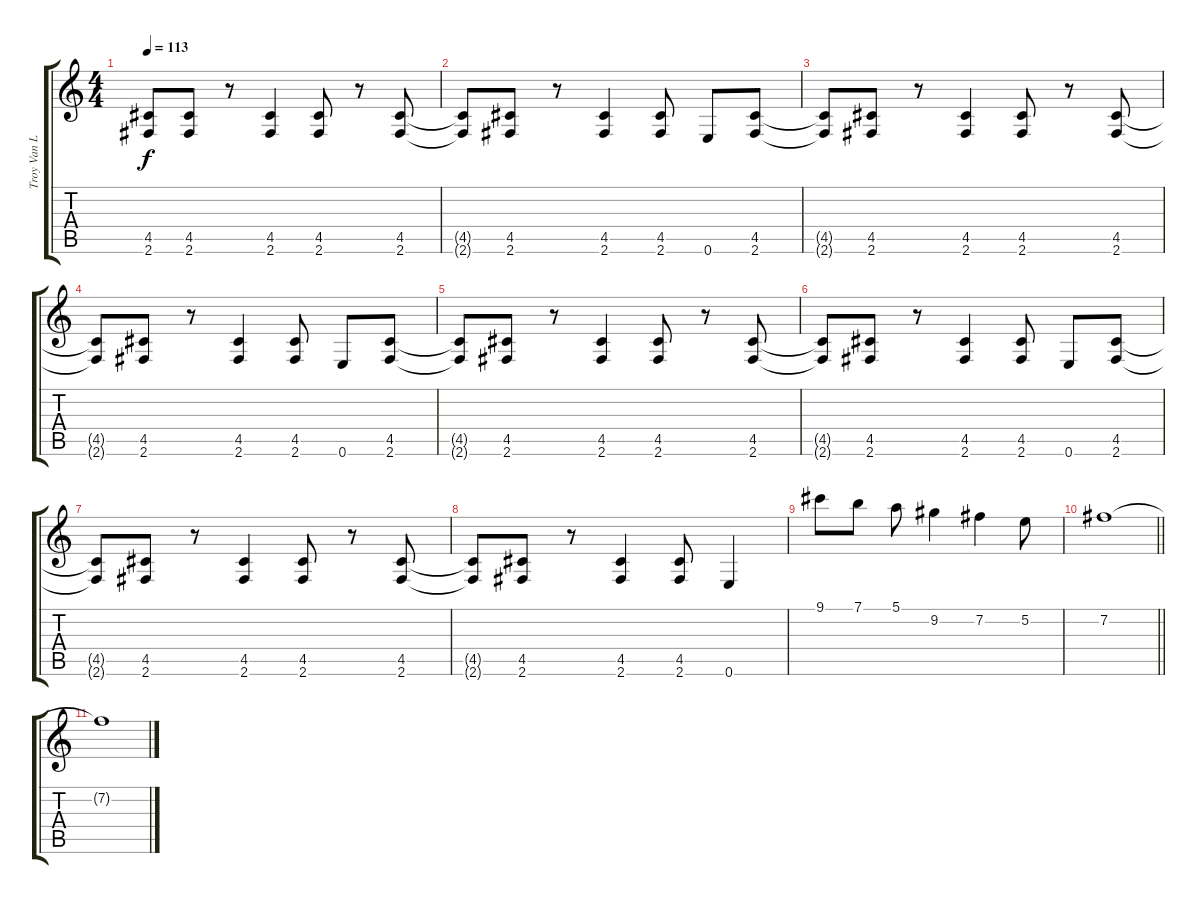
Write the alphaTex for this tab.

\track ("Troy Van Leeuwen (Guitar)" "Troy Van L") {instrument electricguitarclean}
\staff {score tabs}
\tuning (E4 B3 G3 D3 A2 E2) {hide}
\ts (4 4)
\tempo 113
\clef g2
\ks c
(4.5{t} 2.6{t}).8{dy f} (4.5 2.6).8 r.8 (4.5 2.6).4 (4.5 2.6).8 r.8 (4.5 2.6).8 |
(4.5{t} 2.6{t}).8 (4.5 2.6).8 r.8 (4.5 2.6).4 (4.5 2.6).8 0.6.8 (4.5 2.6).8 |
(4.5{t} 2.6{t}).8 (4.5 2.6).8 r.8 (4.5 2.6).4 (4.5 2.6).8 r.8 (4.5 2.6).8 |
(4.5{t} 2.6{t}).8 (4.5 2.6).8 r.8 (4.5 2.6).4 (4.5 2.6).8 0.6.8 (4.5 2.6).8 |
(4.5{t} 2.6{t}).8 (4.5 2.6).8 r.8 (4.5 2.6).4 (4.5 2.6).8 r.8 (4.5 2.6).8 |
(4.5{t} 2.6{t}).8 (4.5 2.6).8 r.8 (4.5 2.6).4 (4.5 2.6).8 0.6.8 (4.5 2.6).8 |
(4.5{t} 2.6{t}).8 (4.5 2.6).8 r.8 (4.5 2.6).4 (4.5 2.6).8 r.8 (4.5 2.6).8 |
(4.5{t} 2.6{t}).8 (4.5 2.6).8 r.8 (4.5 2.6).4 (4.5 2.6).8 0.6.4 |
9.1.8 7.1.8 5.1.8 9.2.4 7.2.4 5.2.8 |
\barLineRight lightlight
7.2.1 |
7.2{t}.1{volume 1}
